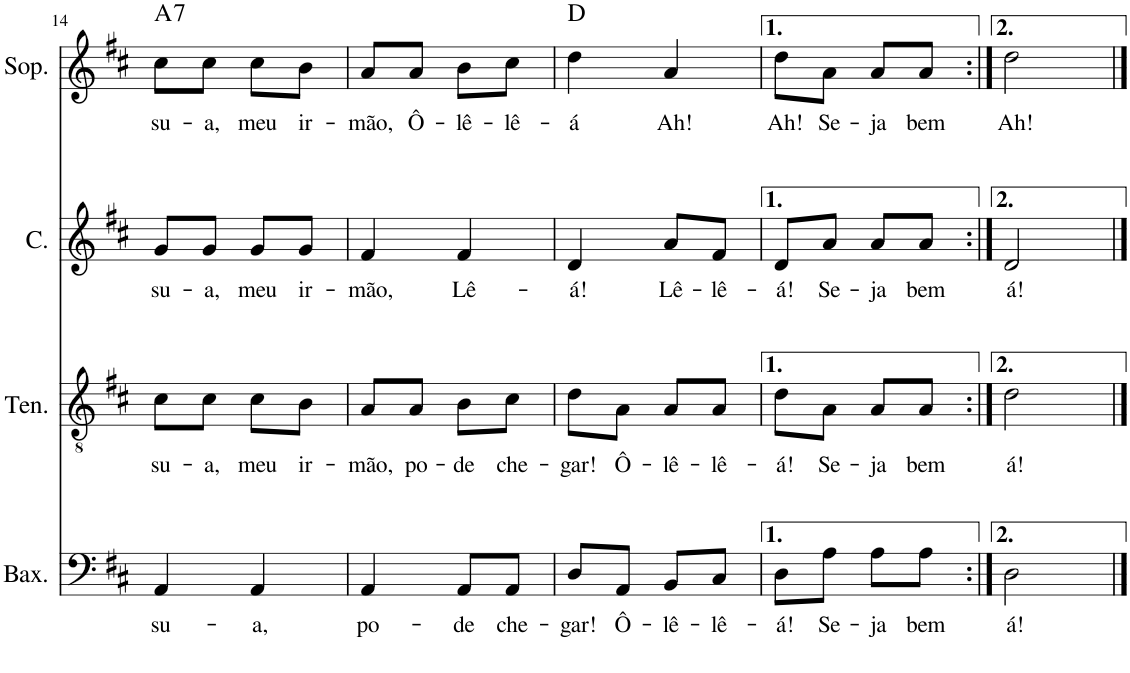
**kern	**text	**kern	**text	**kern	**text	**kern	**text	**harte
*part4	*part4	*part3	*part3	*part2	*part2	*part1	*part1	*part1
*staff4	*staff4	*staff3	*staff3	*staff2	*staff2	*staff1	*staff1	*
*I"Baixo	*	*I"Tenor	*	*I"Contralto	*	*I"Soprano	*	*
*I'Bax.	*	*I'Ten.	*	*I'C.	*	*I'Sop.	*	*
!!LO:PB:g=z
*clefF4	*	*clefGv2	*	*clefG2	*	*clefG2	*	*
*k[f#c#]	*	*k[f#c#]	*	*k[f#c#]	*	*k[f#c#]	*	*
*M2/4	*	*M2/4	*	*M2/4	*	*M2/4	*	*
=14	=14	=14	=14	=14	=14	=14	=14	=14
!	!LO:LY:b	!	!LO:LY:b	!	!LO:LY:b	!	!LO:LY:b	!LO:H:kt=7
4AA/	su-	8c#\L	su-	8g/L	su-	8cc#\L	su-	A:7
!	!	!	!LO:LY:b	!	!LO:LY:b	!	!LO:LY:b	!
.	.	8c#\J	-a,	8g/J	-a,	8cc#\J	-a,	.
!	!LO:LY:b	!	!LO:LY:b	!	!LO:LY:b	!	!LO:LY:b	!
4AA/	-a,	8c#\L	meu	8g/L	meu	8cc#\L	meu	.
!	!	!	!LO:LY:b	!	!LO:LY:b	!	!LO:LY:b	!
.	.	8B\J	ir-	8g/J	ir-	8b\J	ir-	.
=15	=15	=15	=15	=15	=15	=15	=15	=15
!	!LO:LY:b	!	!LO:LY:b	!	!LO:LY:b	!	!LO:LY:b	!
4AA/	po-	8A/L	-mão,	4f#/	-mão,	8a/L	-mão,	.
!	!	!	!LO:LY:b	!	!	!	!LO:LY:b	!
.	.	8A/J	po-	.	.	8a/J	Ô-	.
!	!LO:LY:b	!	!LO:LY:b	!	!LO:LY:b	!	!LO:LY:b	!
8AA/L	-de	8B\L	-de	4f#/	Lê-	8b\L	-lê-	.
!	!LO:LY:b	!	!LO:LY:b	!	!	!	!LO:LY:b	!
8AA/J	che-	8c#\J	che-	.	.	8cc#\J	-lê-	.
=16	=16	=16	=16	=16	=16	=16	=16	=16
!	!LO:LY:b	!	!LO:LY:b	!	!LO:LY:b	!	!LO:LY:b	!
8D/L	-gar!	8d\L	-gar!	4d/	-á!	4dd\	-á	D:maj
!	!LO:LY:b	!	!LO:LY:b	!	!	!	!	!
8AA/J	Ô-	8A\J	Ô-	.	.	.	.	.
!	!LO:LY:b	!	!LO:LY:b	!	!LO:LY:b	!	!LO:LY:b	!
8BB/L	-lê-	8A/L	-lê-	8a/L	Lê-	4a/	Ah!	.
!	!LO:LY:b	!	!LO:LY:b	!	!LO:LY:b	!	!	!
8C#/J	-lê-	8A/J	-lê-	8f#/J	-lê-	.	.	.
=17	=17	=17	=17	=17	=17	=17	=17	=17
!	!LO:LY:b	!	!LO:LY:b	!	!LO:LY:b	!	!LO:LY:b	!
8D\L	-á!	8d\L	-á!	8d/L	-á!	8dd\L	Ah!	.
!	!LO:LY:b	!	!LO:LY:b	!	!LO:LY:b	!	!LO:LY:b	!
8A\J	Se-	8A\J	Se-	8a/J	Se-	8a\J	Se-	.
!	!LO:LY:b	!	!LO:LY:b	!	!LO:LY:b	!	!LO:LY:b	!
8A\L	-ja	8A/L	-ja	8a/L	-ja	8a/L	-ja	.
!	!LO:LY:b	!	!LO:LY:b	!	!LO:LY:b	!	!LO:LY:b	!
8A\J	bem	8A/J	bem	8a/J	bem	8a/J	bem	.
=18:|!	=18:|!	=18:|!	=18:|!	=18:|!	=18:|!	=18:|!	=18:|!	=18:|!
!	!LO:LY:b	!	!LO:LY:b	!	!LO:LY:b	!	!LO:LY:b	!
2D\	á!	2d\	á!	2d/	á!	2dd\	Ah!	.
==	==	==	==	==	==	==	==	==
*-	*-	*-	*-	*-	*-	*-	*-	*-
